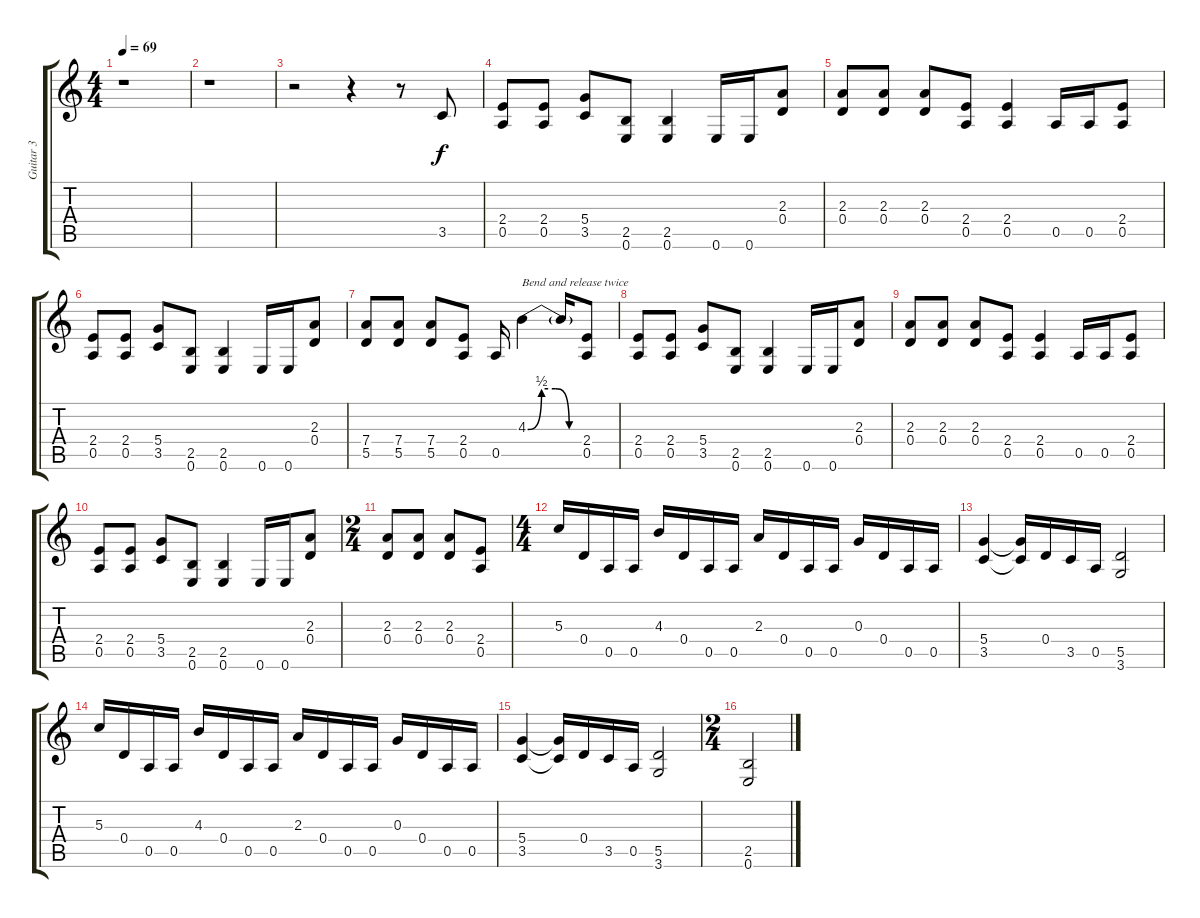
\track ("Guitar 3" "Guitar 3") {instrument distortionguitar}
\staff {score tabs}
\tuning (E4 B3 G3 D3 A2 E2) {hide}
\ts (4 4)
\tempo 69
\clef g2
\ks c
r.1{dy f} |
r.1 |
r.2 r.4 r.8 3.5.8 |
(2.4 0.5).8 (2.4 0.5).8 (5.4 3.5).8 (2.5 0.6).8 (2.5 0.6).4 0.6.16 0.6.16 (2.3 0.4).8 |
(2.3 0.4).8 (2.3 0.4).8 (2.3 0.4).8 (2.4 0.5).8 (2.4 0.5).4 0.5.16 0.5.16 (2.4 0.5).8 |
(2.4 0.5).8 (2.4 0.5).8 (5.4 3.5).8 (2.5 0.6).8 (2.5 0.6).4 0.6.16 0.6.16 (2.3 0.4).8 |
(7.4 5.5).8 (7.4 5.5).8 (7.4 5.5).8 (2.4 0.5).8 0.5.16 4.3{be (custom 0 0 15 2 30 2 45 0 60 0)}.4{txt "Bend and release twice"} 4.3{t}.16 (2.4 0.5).8 |
(2.4 0.5).8 (2.4 0.5).8 (5.4 3.5).8 (2.5 0.6).8 (2.5 0.6).4 0.6.16 0.6.16 (2.3 0.4).8 |
(2.3 0.4).8 (2.3 0.4).8 (2.3 0.4).8 (2.4 0.5).8 (2.4 0.5).4 0.5.16 0.5.16 (2.4 0.5).8 |
(2.4 0.5).8 (2.4 0.5).8 (5.4 3.5).8 (2.5 0.6).8 (2.5 0.6).4 0.6.16 0.6.16 (2.3 0.4).8 |
\ts (2 4)
(2.3 0.4).8 (2.3 0.4).8 (2.3 0.4).8 (2.4 0.5).8 |
\ts (4 4)
5.3.16 0.4.16 0.5.16 0.5.16 4.3.16 0.4.16 0.5.16 0.5.16 2.3.16 0.4.16 0.5.16 0.5.16 0.3.16 0.4.16 0.5.16 0.5.16 |
(5.4 3.5).4 (5.4{t} 3.5{t}).16 0.4.16 3.5.16 0.5.16 (5.5 3.6).2 |
5.3.16 0.4.16 0.5.16 0.5.16 4.3.16 0.4.16 0.5.16 0.5.16 2.3.16 0.4.16 0.5.16 0.5.16 0.3.16 0.4.16 0.5.16 0.5.16 |
(5.4 3.5).4 (5.4{t} 3.5{t}).16 0.4.16 3.5.16 0.5.16 (5.5 3.6).2 |
\ts (2 4)
(2.5 0.6).2
